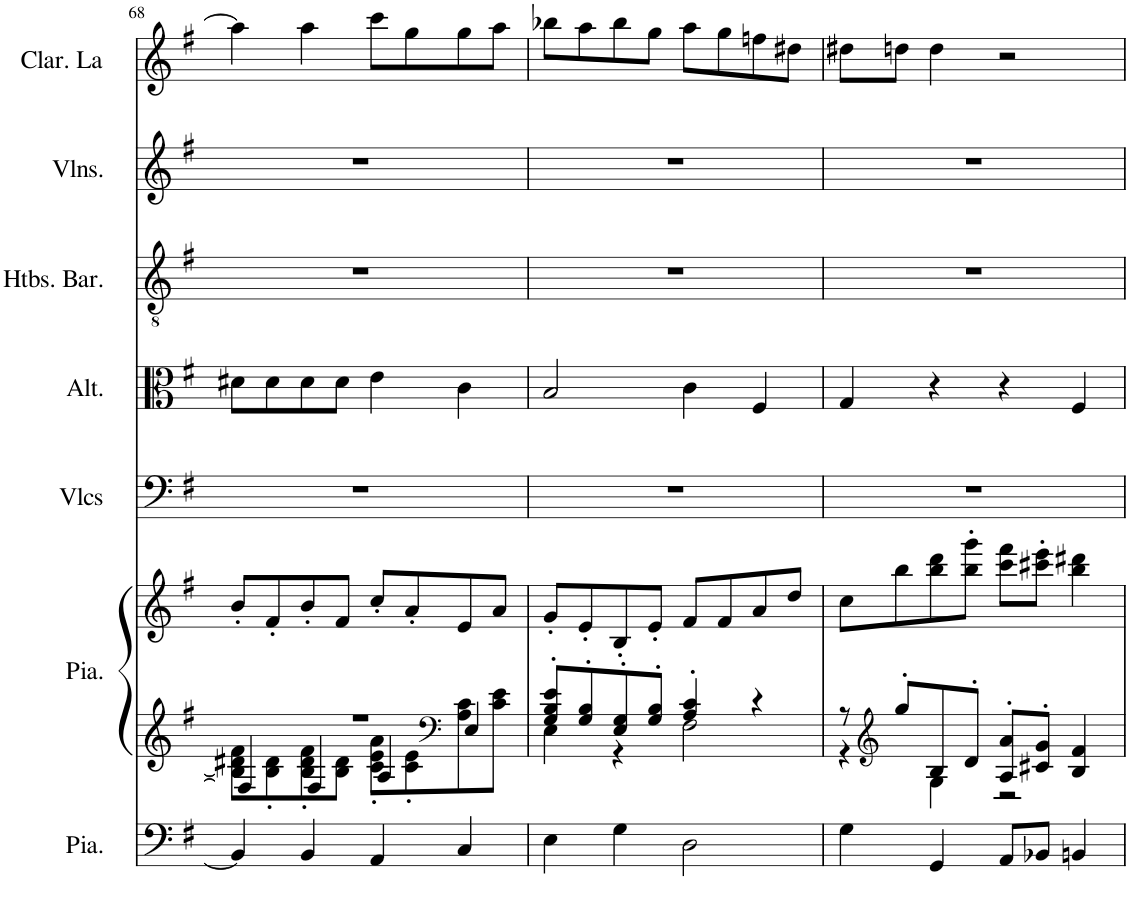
**kern	**kern	**kern	**kern	**kern	**kern	**kern	**kern
*part7	*part6	*part6	*part5	*part4	*part3	*part2	*part1
*staff8	*staff7	*staff6	*staff5	*staff4	*staff3	*staff2	*staff1
*I"Piano, Pedals	*I"Piano, Organ	*	*I"Violoncelles, Bass	*I"Altos, Tenor	*I"Hautbois Baryton, Alto	*I"Violons, Soprano	*I"Clarinette en La, Soprano solo
*I'Pia.	*I'Pia.	*	*I'Vlcs	*I'Alt.	*I'Htbs. Bar.	*I'Vlns.	*I'Clar. La
!!LO:PB:g=z
*clefF4	*clefG2	*clefG2	*clefF4	*clefC3	*clefGv2	*clefG2	*clefG2
*	*	*	*	*	*	*	*Trd2c3
*k[f#]	*k[f#]	*k[f#]	*k[f#]	*k[f#]	*k[f#]	*k[f#]	*k[f#]
*M4/4	*M4/4	*M4/4	*M4/4	*M4/4	*M4/4	*M4/4	*M4/4
=68	=68	=68	=68	=68	=68	=68	=68
*	*^	*	*	*	*	*	*
*	*	*^	*	*	*	*	*	*
4BB/]	1r	8B\] 8d#X\ 8f#\L	4F#/]	8b'/L	1r	8d#X\L	1r	1r	4aa\]
.	.	8B\' 8d#\'	.	8f#'/	.	8d#\	.	.	.
4BB/	.	8B\' 8d#\' 8f#\'	4F#/	8b'/	.	8d#\	.	.	4aa\
.	.	8B\ 8d#\J	.	8f#/J	.	8d#\J	.	.	.
4AA/	.	8c\' 8e\' 8a\'L	4A/	8cc'/L	.	4e\	.	.	8ccc\L
.	.	8c\' 8e\'	.	8a'/	.	.	.	.	8gg\
*	*clefF4	*	*	*	*	*	*	*	*
4C/	.	8A\ 8c\	4E/	8e/	.	4c\	.	.	8gg\
.	.	8c\ 8e\J	.	8a/J	.	.	.	.	8aa\J
*	*	*v	*v	*	*	*	*	*	*
=69	=69	=69	=69	=69	=69	=69	=69	=69
4E\	8G/' 8B/' 8e/'L	4E\	8g'/L	1r	2B/	1r	1r	8bb-X\L
.	8G/' 8B/'	.	8e'/	.	.	.	.	8aa\
4G\	8E/' 8G/'	4r	8B'/	.	.	.	.	8bb-\
.	8G/' 8B/'J	.	8e'/J	.	.	.	.	8gg\J
2D\	4A/' 4c/'	2F#\	8f#/L	.	4c\	.	.	8aa\L
.	.	.	8f#/	.	.	.	.	8gg\
.	4r	.	8a/	.	4F#/	.	.	8ffn\
.	.	.	8dd/J	.	.	.	.	8dd#X\J
=70	=70	=70	=70	=70	=70	=70	=70	=70
4G\	8r	4r	8cc\L	1r	4G/	1r	1r	8dd#X\L
*	*clefG2	*	*	*	*	*	*	*
.	8gg'/L	.	8bb\	.	.	.	.	8ddn\J
4GG/	8B/	4G\	8bb\ 8ddd\	.	4r	.	.	4dd\
.	8d'/J	.	8bb\' 8ggg\'J	.	.	.	.	.
8AA/L	8A/' 8a/'L	2r	8ccc\ 8fff#\L	.	4r	.	.	2r
8BB-X/J	8c#X/' 8g/'J	.	8ccc#X\' 8eee\'J	.	.	.	.	.
4BBn/	4B/ 4f#/	.	4bb\ 4ddd#X\	.	4F#/	.	.	.
*	*v	*v	*	*	*	*	*	*
=	=	=	=	=	=	=	=
*-	*-	*-	*-	*-	*-	*-	*-
